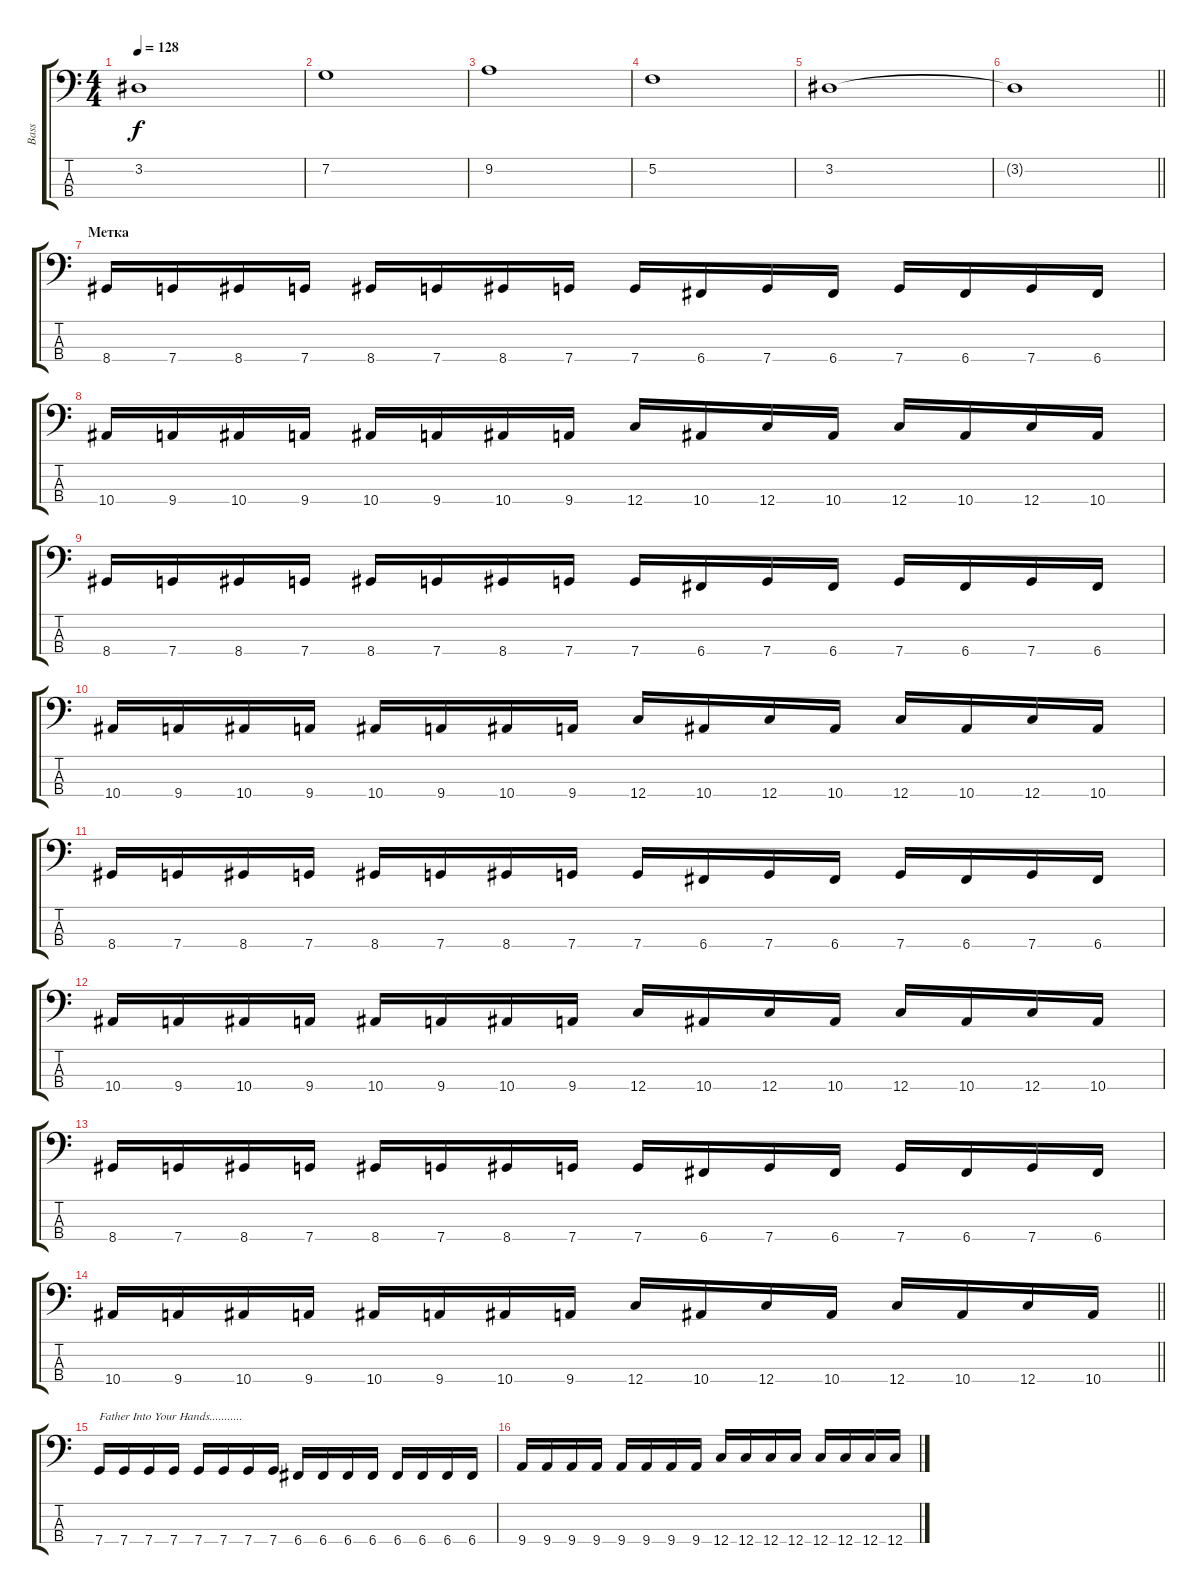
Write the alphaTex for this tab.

\track ("Bass" "Bass") {instrument electricbassfinger}
\staff {score tabs}
\tuning (F2 C2 G1 C1) {hide}
\ts (4 4)
\tempo 128
\clef f4
\ks c
3.2.1{dy f} |
7.2.1 |
9.2.1 |
5.2.1 |
3.2.1 |
\barLineRight lightlight
3.2{t}.1 |
\section ("" "Метка")
8.4.16 7.4.16 8.4.16 7.4.16 8.4.16 7.4.16 8.4.16 7.4.16 7.4.16 6.4.16 7.4.16 6.4.16 7.4.16 6.4.16 7.4.16 6.4.16 |
10.4.16 9.4.16 10.4.16 9.4.16 10.4.16 9.4.16 10.4.16 9.4.16 12.4.16 10.4.16 12.4.16 10.4.16 12.4.16 10.4.16 12.4.16 10.4.16 |
8.4.16 7.4.16 8.4.16 7.4.16 8.4.16 7.4.16 8.4.16 7.4.16 7.4.16 6.4.16 7.4.16 6.4.16 7.4.16 6.4.16 7.4.16 6.4.16 |
10.4.16 9.4.16 10.4.16 9.4.16 10.4.16 9.4.16 10.4.16 9.4.16 12.4.16 10.4.16 12.4.16 10.4.16 12.4.16 10.4.16 12.4.16 10.4.16 |
8.4.16 7.4.16 8.4.16 7.4.16 8.4.16 7.4.16 8.4.16 7.4.16 7.4.16 6.4.16 7.4.16 6.4.16 7.4.16 6.4.16 7.4.16 6.4.16 |
10.4.16 9.4.16 10.4.16 9.4.16 10.4.16 9.4.16 10.4.16 9.4.16 12.4.16 10.4.16 12.4.16 10.4.16 12.4.16 10.4.16 12.4.16 10.4.16 |
8.4.16 7.4.16 8.4.16 7.4.16 8.4.16 7.4.16 8.4.16 7.4.16 7.4.16 6.4.16 7.4.16 6.4.16 7.4.16 6.4.16 7.4.16 6.4.16 |
\barLineRight lightlight
10.4.16 9.4.16 10.4.16 9.4.16 10.4.16 9.4.16 10.4.16 9.4.16 12.4.16 10.4.16 12.4.16 10.4.16 12.4.16 10.4.16 12.4.16 10.4.16 |
7.4.16{txt "Father Into Your Hands..........."} 7.4.16 7.4.16 7.4.16 7.4.16 7.4.16 7.4.16 7.4.16 6.4.16 6.4.16 6.4.16 6.4.16 6.4.16 6.4.16 6.4.16 6.4.16 |
9.4.16 9.4.16 9.4.16 9.4.16 9.4.16 9.4.16 9.4.16 9.4.16 12.4.16 12.4.16 12.4.16 12.4.16 12.4.16 12.4.16 12.4.16 12.4.16
